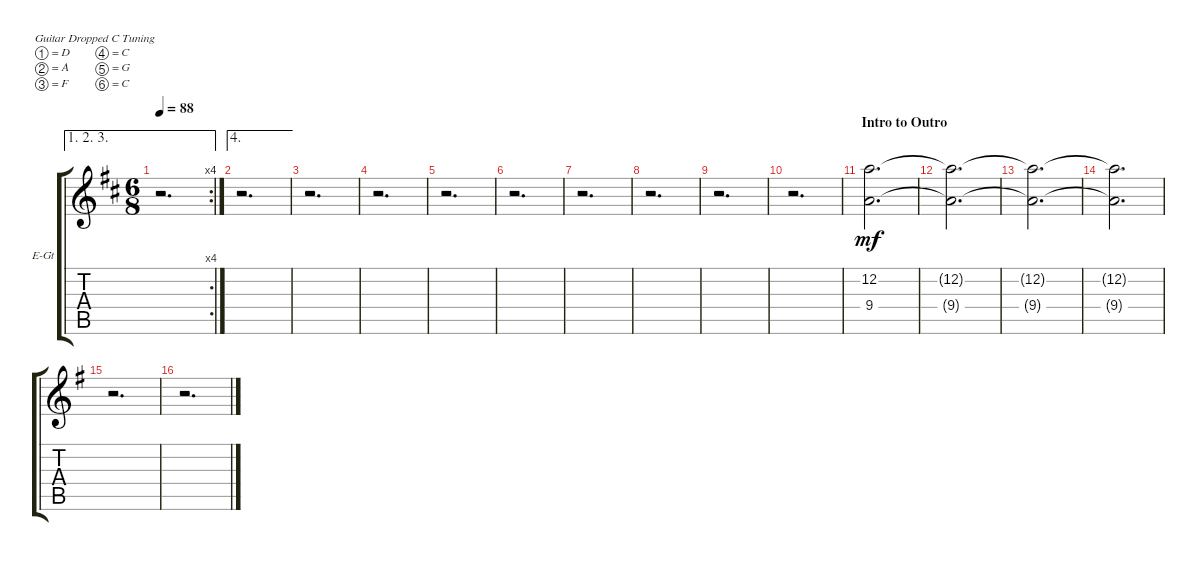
\bracketExtendMode groupsimilarinstruments
\firstSystemTrackNameOrientation horizontal
\otherSystemsTrackNameOrientation horizontal
\track ("Electric Guitar 2" "E-Gt") {instrument distortionguitar}
\staff {score tabs}
\tuning (D4 A3 F3 C3 G2 C2)
\ae (1 2 3)
\rc 4
\ts (6 8)
\tempo 88
\clef g2
\ks d
r.2{d dy f} |
\ae 4
r.2{d} |
r.2{d} |
r.2{d} |
r.2{d} |
r.2{d} |
r.2{d} |
r.2{d} |
r.2{d} |
r.2{d} |
\section ("" "Intro to Outro")
(12.2 9.4).2{d dy mf} |
(9.4{t} 12.2{t}).2{d} |
(9.4{t} 12.2{t}).2{d} |
(9.4{t} 12.2{t}).2{d} |
\ks eminor
r.2{d} |
r.2{d}
